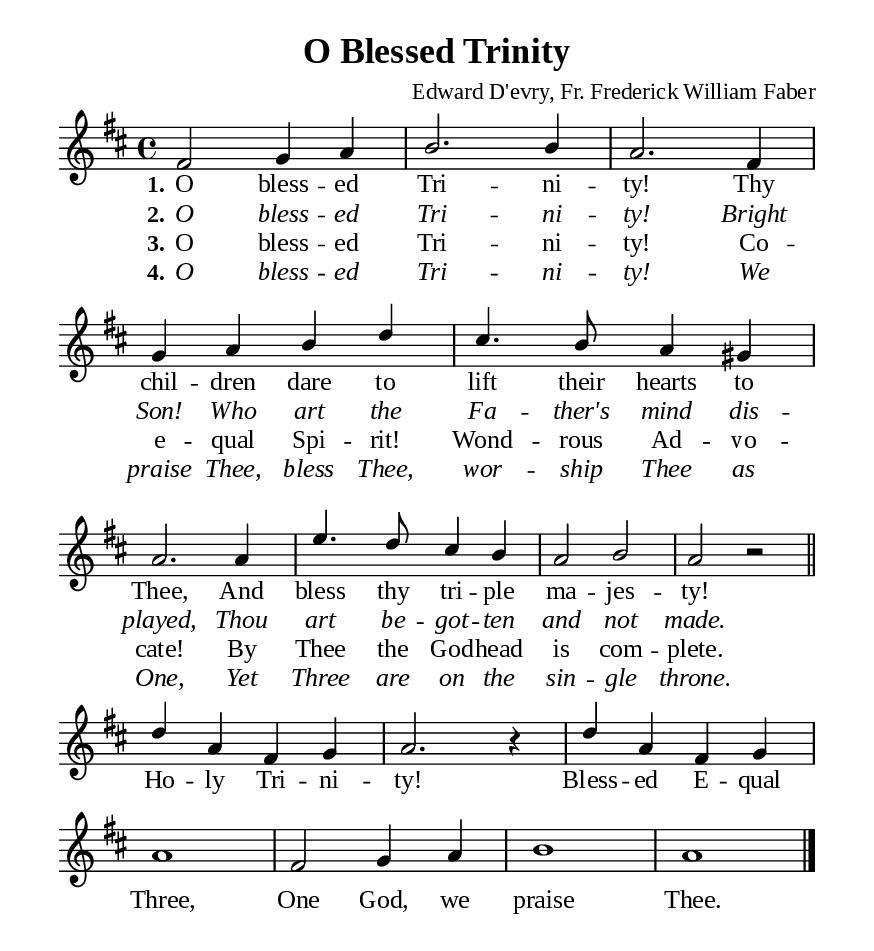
\version "2.18.2"

\header {
  title = "O Blessed Trinity"
  composer = "Edward D'evry, Fr. Frederick William Faber"
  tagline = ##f
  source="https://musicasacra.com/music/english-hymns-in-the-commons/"
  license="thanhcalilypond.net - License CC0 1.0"
}

globalSettings = {
  \set Score.barNumberVisibility = #all-bar-numbers-visible
  \key d \major
  \time 4/4
  \override Score.BarNumber.break-visibility = ##(#f #f #f)
  \override Lyrics.LyricSpace.minimum-distance = #3.0
}

verseSettings = {
  \phrasingSlurDashed
}

\paper {
  #(set-paper-size "a5")
  top-margin = 10\mm
  bottom-margin = 5\mm
  left-margin = 10\mm
  right-margin = 10\mm
  indent = #0
  #(define fonts
	 (make-pango-font-tree "Liberation Serif"
	 		       "Liberation Serif"
			       "Liberation Serif"
			       (/ 20 20)))
  system-system-spacing = #'((basic-distance . 3) (padding . 3))
}

printItalic = \with {
  \override LyricText.font-shape = #'italic
}

% Verse music
musicVerseSoprano = \relative c' {
  %{	01	%} fis2 g4 a |
  %{	02	%} b2. b4 |
  %{	03	%} a2. fis4 |
  %{	04	%} g a b d |
  %{	05	%} cis4. b8 a4 gis |
  %{	06	%} a2. a4 |
  %{	07	%} e'4. d8 cis4 b |
  %{	08	%} a2 b |
  %{	09	%} a r \bar "||"
}

% Chorus music
musicChorusSoprano = \relative c'' {
  \set Score.currentBarNumber = #10
  %{	10	%} d4 a fis g |
  %{	11	%} a2. r4 |
  %{	12	%} d a fis g |
  %{	13	%} a1 |
  %{	14	%} fis2 g4 a |
  %{	15	%} b1 |
  %{	16	%} a1 \bar "|."
}

% Verse lyrics
lyricVerseOne = \lyricmode {
  \set stanza = #"1."
  O bless -- ed Tri -- ni -- ty! Thy chil -- dren dare to lift their hearts to Thee,
  And bless thy tri -- ple ma -- jes -- ty!
}

lyricVerseTwo = \lyricmode {
  \set stanza = #"2."
  O bless -- ed Tri -- ni -- ty! Bright Son! Who art the Fa -- ther's mind dis -- played,
  Thou art be -- got -- ten and not made.
}

lyricVerseThree = \lyricmode {
  \set stanza = #"3."
  O bless -- ed Tri -- ni -- ty! Co -- e -- qual Spi -- rit! Wond -- rous Ad -- vo -- cate!
  By Thee the God -- head is com -- plete.
}

lyricVerseFour = \lyricmode {
  \set stanza = #"4."
  O bless -- ed Tri -- ni -- ty! We praise Thee, bless Thee, wor -- ship Thee as One,
  Yet Three are on the sin -- gle  throne.
}

% Chorus lyrics
lyricChorus = \lyricmode {
  Ho -- ly Tri -- ni -- ty! Bless -- ed E -- qual Three,
  One God, we praise Thee.
}

% Layout
\score {
    \new ChoirStaff <<
      \new Staff <<
        \clef "treble"
        \new Voice = "soprano" {
          \globalSettings \verseSettings \stemUp \slurUp \musicVerseSoprano
        }
      >>
      \new Lyrics \lyricsto soprano \lyricVerseOne
      \new Lyrics \printItalic \lyricsto soprano \lyricVerseTwo
      \new Lyrics \lyricsto soprano \lyricVerseThree
      \new Lyrics \printItalic \lyricsto soprano \lyricVerseFour
    >>
}

\score {
    \new ChoirStaff <<
      \new Staff <<
        \clef "treble"
        \override Staff.TimeSignature #'stencil = ##f
        \new Voice = "soprano" {
          \globalSettings \stemUp \slurUp \musicChorusSoprano
        }
      >>
      \new Lyrics \lyricsto soprano \lyricChorus
    >>
}
